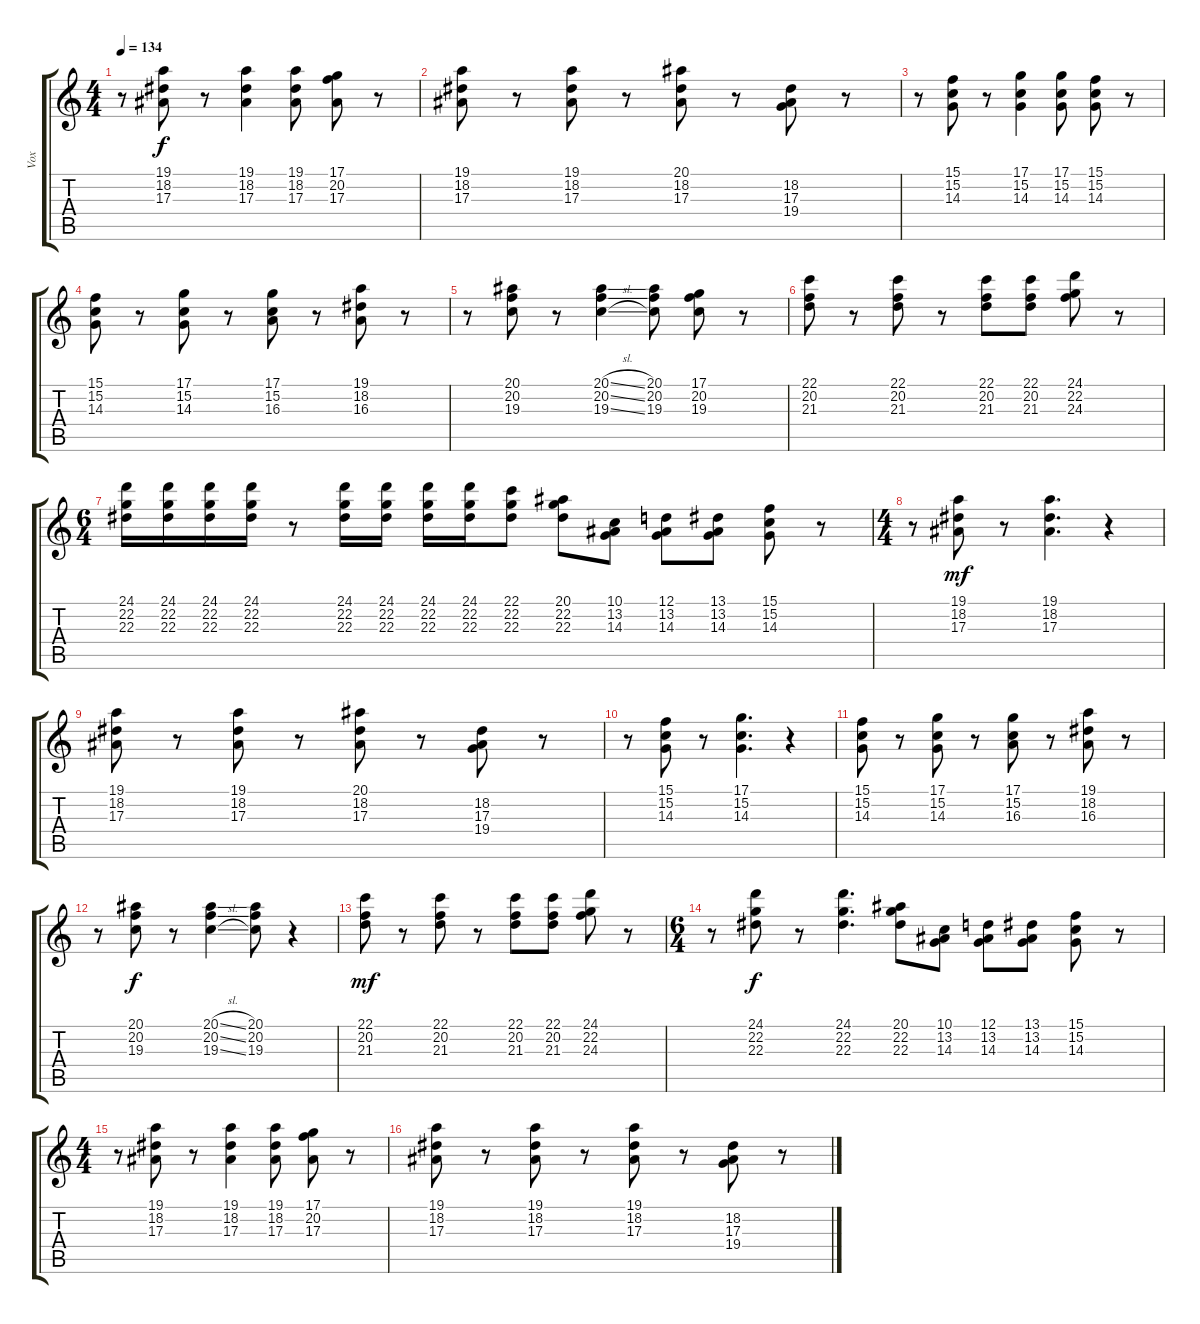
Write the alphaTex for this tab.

\track ("Vox" "Vox") {instrument lead2sawtooth}
\staff {score tabs}
\tuning (D4 A3 F3 C3 G2 C2) {hide}
\ts (4 4)
\tempo 134
\clef g2
\ks c
r.8{dy f volume 10 instrument rockorgan} (19.1 18.2 17.3).8 r.8 (19.1 18.2 17.3).4 (19.1 18.2 17.3).8 (17.1 20.2 17.3).8 r.8 |
(19.1 18.2 17.3).8 r.8 (19.1 18.2 17.3).8 r.8 (20.1 18.2 17.3).8 r.8 (18.2 17.3 19.4).8 r.8 |
r.8 (15.1 15.2 14.3).8 r.8 (17.1 15.2 14.3).4 (17.1 15.2 14.3).8 (15.1 15.2 14.3).8 r.8 |
(15.1 15.2 14.3).8 r.8 (17.1 15.2 14.3).8 r.8 (17.1 15.2 16.3).8 r.8 (19.1 18.2 16.3).8 r.8 |
r.8 (20.1 20.2 19.3).8 r.8 (20.1{sl} 20.2{sl} 19.3{sl}).4 (20.1 20.2 19.3).8 (17.1 20.2 19.3).8 r.8 |
(22.1 20.2 21.3).8 r.8 (22.1 20.2 21.3).8 r.8 (22.1 20.2 21.3).8 (22.1 20.2 21.3).8 (24.1 22.2 24.3).8 r.8 |
\ts (6 4)
(24.1 22.2 22.3).16 (24.1 22.2 22.3).16 (24.1 22.2 22.3).16 (24.1 22.2 22.3).16 r.8 (24.1 22.2 22.3).16 (24.1 22.2 22.3).16 (24.1 22.2 22.3).16 (24.1 22.2 22.3).16 (22.1 22.2 22.3).8 (20.1 22.2 22.3).8 (10.1 13.2 14.3).8 (12.1 13.2 14.3).8 (13.1 13.2 14.3).8 (15.1 15.2 14.3).8 r.8 |
\ts (4 4)
r.8 (19.1 18.2 17.3).8{dy mf} r.8 (19.1 18.2 17.3).4{d} r.4 |
(19.1 18.2 17.3).8 r.8 (19.1 18.2 17.3).8 r.8 (20.1 18.2 17.3).8 r.8 (18.2 17.3 19.4).8 r.8 |
r.8 (15.1 15.2 14.3).8 r.8 (17.1 15.2 14.3).4{d} r.4 |
(15.1 15.2 14.3).8 r.8 (17.1 15.2 14.3).8 r.8 (17.1 15.2 16.3).8 r.8 (19.1 18.2 16.3).8 r.8 |
r.8 (20.1 20.2 19.3).8{dy f} r.8 (20.1{sl} 20.2{sl} 19.3{sl}).4 (20.1 20.2 19.3).8 r.4 |
(22.1 20.2 21.3).8{dy mf} r.8 (22.1 20.2 21.3).8 r.8 (22.1 20.2 21.3).8 (22.1 20.2 21.3).8 (24.1 22.2 24.3).8 r.8 |
\ts (6 4)
r.8 (24.1 22.2 22.3).8{dy f} r.8 (24.1 22.2 22.3).4{d} (20.1 22.2 22.3).8 (10.1 13.2 14.3).8 (12.1 13.2 14.3).8 (13.1 13.2 14.3).8 (15.1 15.2 14.3).8 r.8 |
\ts (4 4)
r.8{volume 13} (19.1 18.2 17.3).8 r.8 (19.1 18.2 17.3).4 (19.1 18.2 17.3).8 (17.1 20.2 17.3).8 r.8 |
(19.1 18.2 17.3).8 r.8 (19.1 18.2 17.3).8 r.8 (19.1 18.2 17.3).8 r.8 (18.2 17.3 19.4).8 r.8
